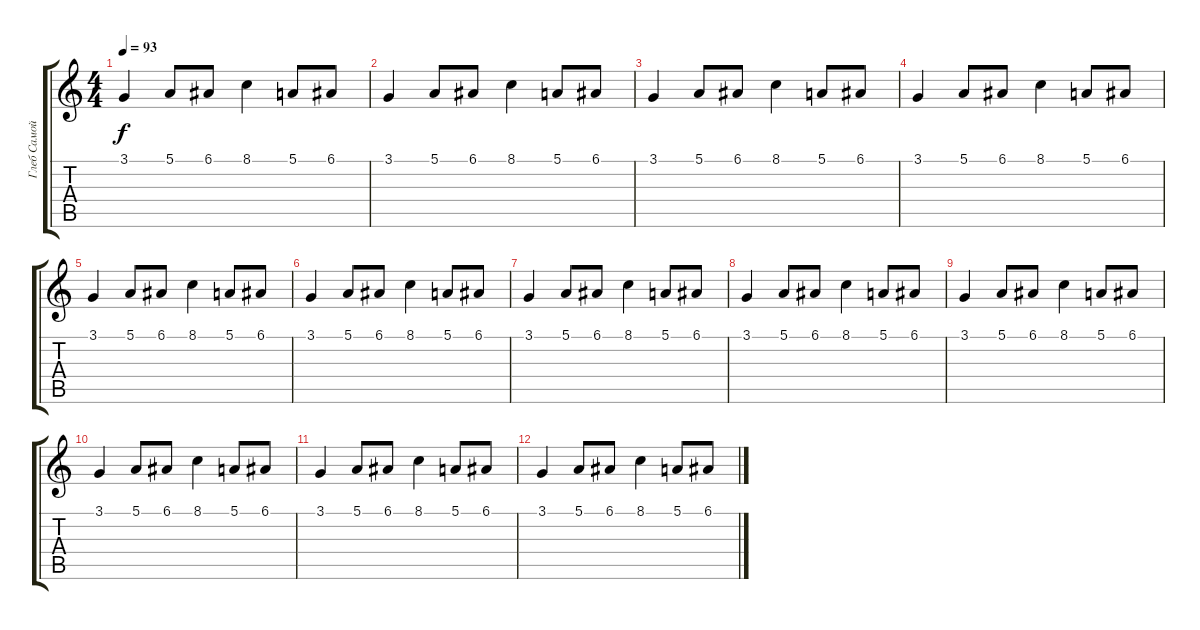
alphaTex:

\track ("Глеб Самойлов (клавишные)" "Глеб Самой") {instrument vibraphone}
\staff {score tabs}
\tuning (E4 B3 G3 D3 A2 E2) {hide}
\ts (4 4)
\tempo 93
\clef g2
\ks c
3.1.4{dy f} 5.1.8 6.1.8 8.1.4 5.1.8 6.1.8 |
3.1.4 5.1.8 6.1.8 8.1.4 5.1.8 6.1.8 |
3.1.4 5.1.8 6.1.8 8.1.4 5.1.8 6.1.8 |
3.1.4 5.1.8 6.1.8 8.1.4 5.1.8 6.1.8 |
3.1.4 5.1.8 6.1.8 8.1.4 5.1.8 6.1.8 |
3.1.4 5.1.8 6.1.8 8.1.4 5.1.8 6.1.8 |
3.1.4 5.1.8 6.1.8 8.1.4 5.1.8 6.1.8 |
3.1.4 5.1.8 6.1.8 8.1.4 5.1.8 6.1.8 |
3.1.4 5.1.8 6.1.8 8.1.4 5.1.8 6.1.8 |
3.1.4 5.1.8 6.1.8 8.1.4 5.1.8 6.1.8 |
3.1.4 5.1.8 6.1.8 8.1.4 5.1.8 6.1.8 |
3.1.4 5.1.8 6.1.8 8.1.4 5.1.8 6.1.8
